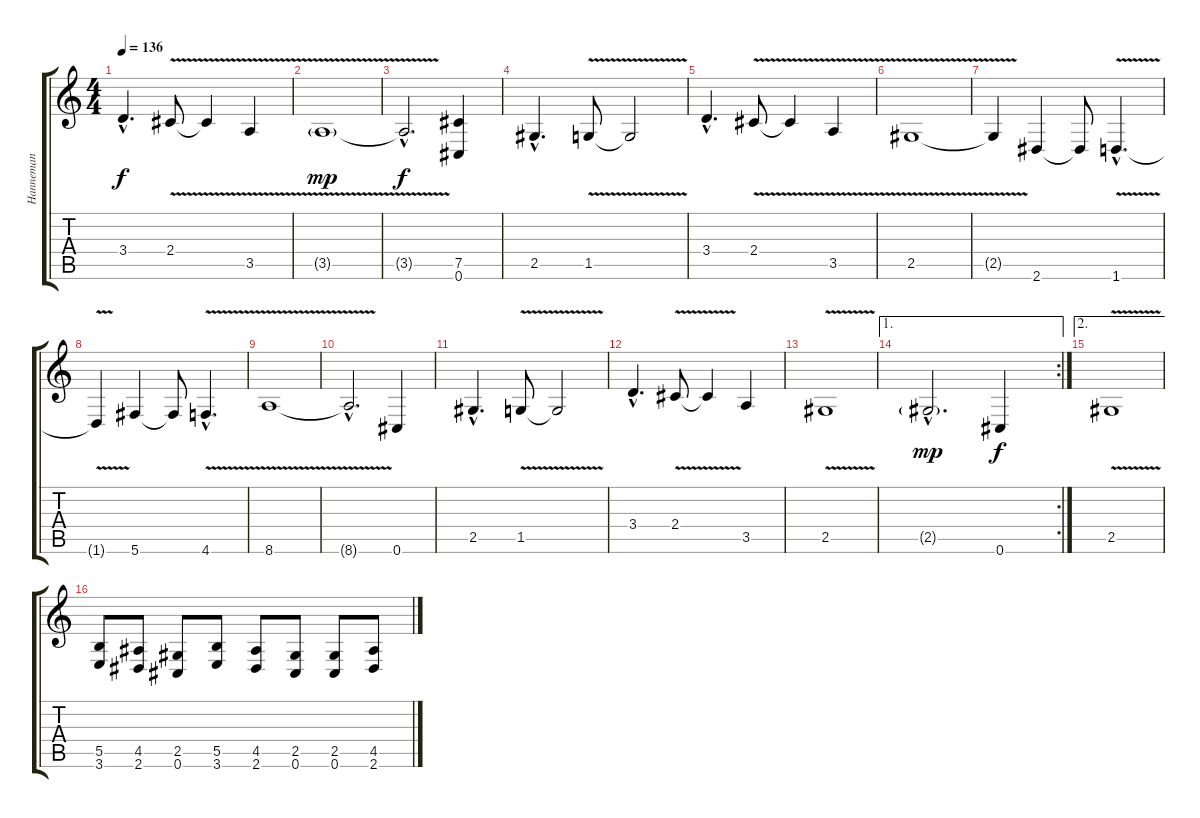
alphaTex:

\track ("Hanneman" "Hanneman") {instrument overdrivenguitar}
\staff {score tabs}
\tuning (Db4 Ab3 E3 B2 Gb2 Db2) {hide}
\ts (4 4)
\tempo 136
\clef g2
\ks c
3.4{hac}.4{d dy f} 2.4{v}.8 2.4{t}.4 3.5{v}.4 |
3.5{v g}.1{dy mp} |
3.5{hac t}.2{d dy f} (7.5 0.6).4 |
2.5{hac}.4{d} 1.5{v}.8 1.5{t}.2 |
3.4{hac}.4{d} 2.4{v}.8 2.4{t}.4 3.5{v}.4 |
2.5{v}.1 |
2.5{t}.4 2.6.4 2.6{t}.8 1.6{v hac}.4{d} |
1.6{t}.4 5.6.4 5.6{t}.8 4.6{v hac}.4{d} |
8.6{v}.1 |
8.6{hac t}.2{d} 0.6.4 |
2.5{hac}.4{d} 1.5{v}.8 1.5{t}.2 |
3.4{hac}.4{d} 2.4{v}.8 2.4{t}.4 3.5.4 |
2.5{v}.1 |
\ae 1
\rc 2
2.5{g hac}.2{d dy mp} 0.6.4{dy f} |
\ae 2
2.5{v}.1 |
(5.5 3.6).8 (4.5 2.6).8 (2.5 0.6).8 (5.5 3.6).8 (4.5 2.6).8 (2.5 0.6).8 (2.5 0.6).8 (4.5 2.6).8
